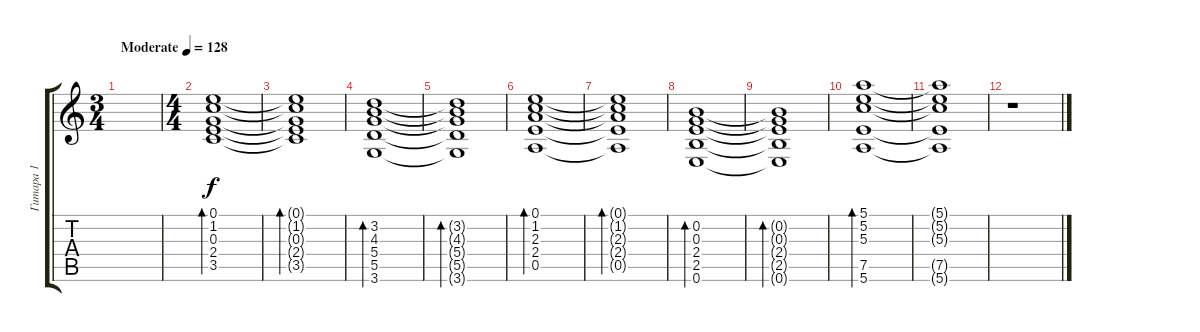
\track ("Гитара 1" "Гитара 1") {instrument acousticguitarsteel}
\staff {score tabs}
\tuning (E4 B3 G3 D3 A2 E2) {hide}
\ts (3 4)
\tempo (128 "Moderate")
\clef g2
\ks c
|
\ts (4 4)
(0.1 1.2 0.3 2.4 3.5).1{bd 120} |
(0.1{t} 1.2{t} 0.3{t} 2.4{t} 3.5{t}).1{bd 120} |
(3.2 4.3 5.4 5.5 3.6).1{bd 120} |
(3.2{t} 4.3{t} 5.4{t} 5.5{t} 3.6{t}).1{bd 120} |
(0.1 1.2 2.3 2.4 0.5).1{bd 120} |
(0.1{t} 1.2{t} 2.3{t} 2.4{t} 0.5{t}).1{bd 120} |
(0.2 0.3 2.4 2.5 0.6).1{bd 120} |
(0.2{t} 0.3{t} 2.4{t} 2.5{t} 0.6{t}).1{bd 120} |
(5.1 5.2 5.3 7.5 5.6).1{bd 120} |
(5.1{t} 5.2{t} 5.3{t} 7.5{t} 5.6{t}).1 |
r.1
